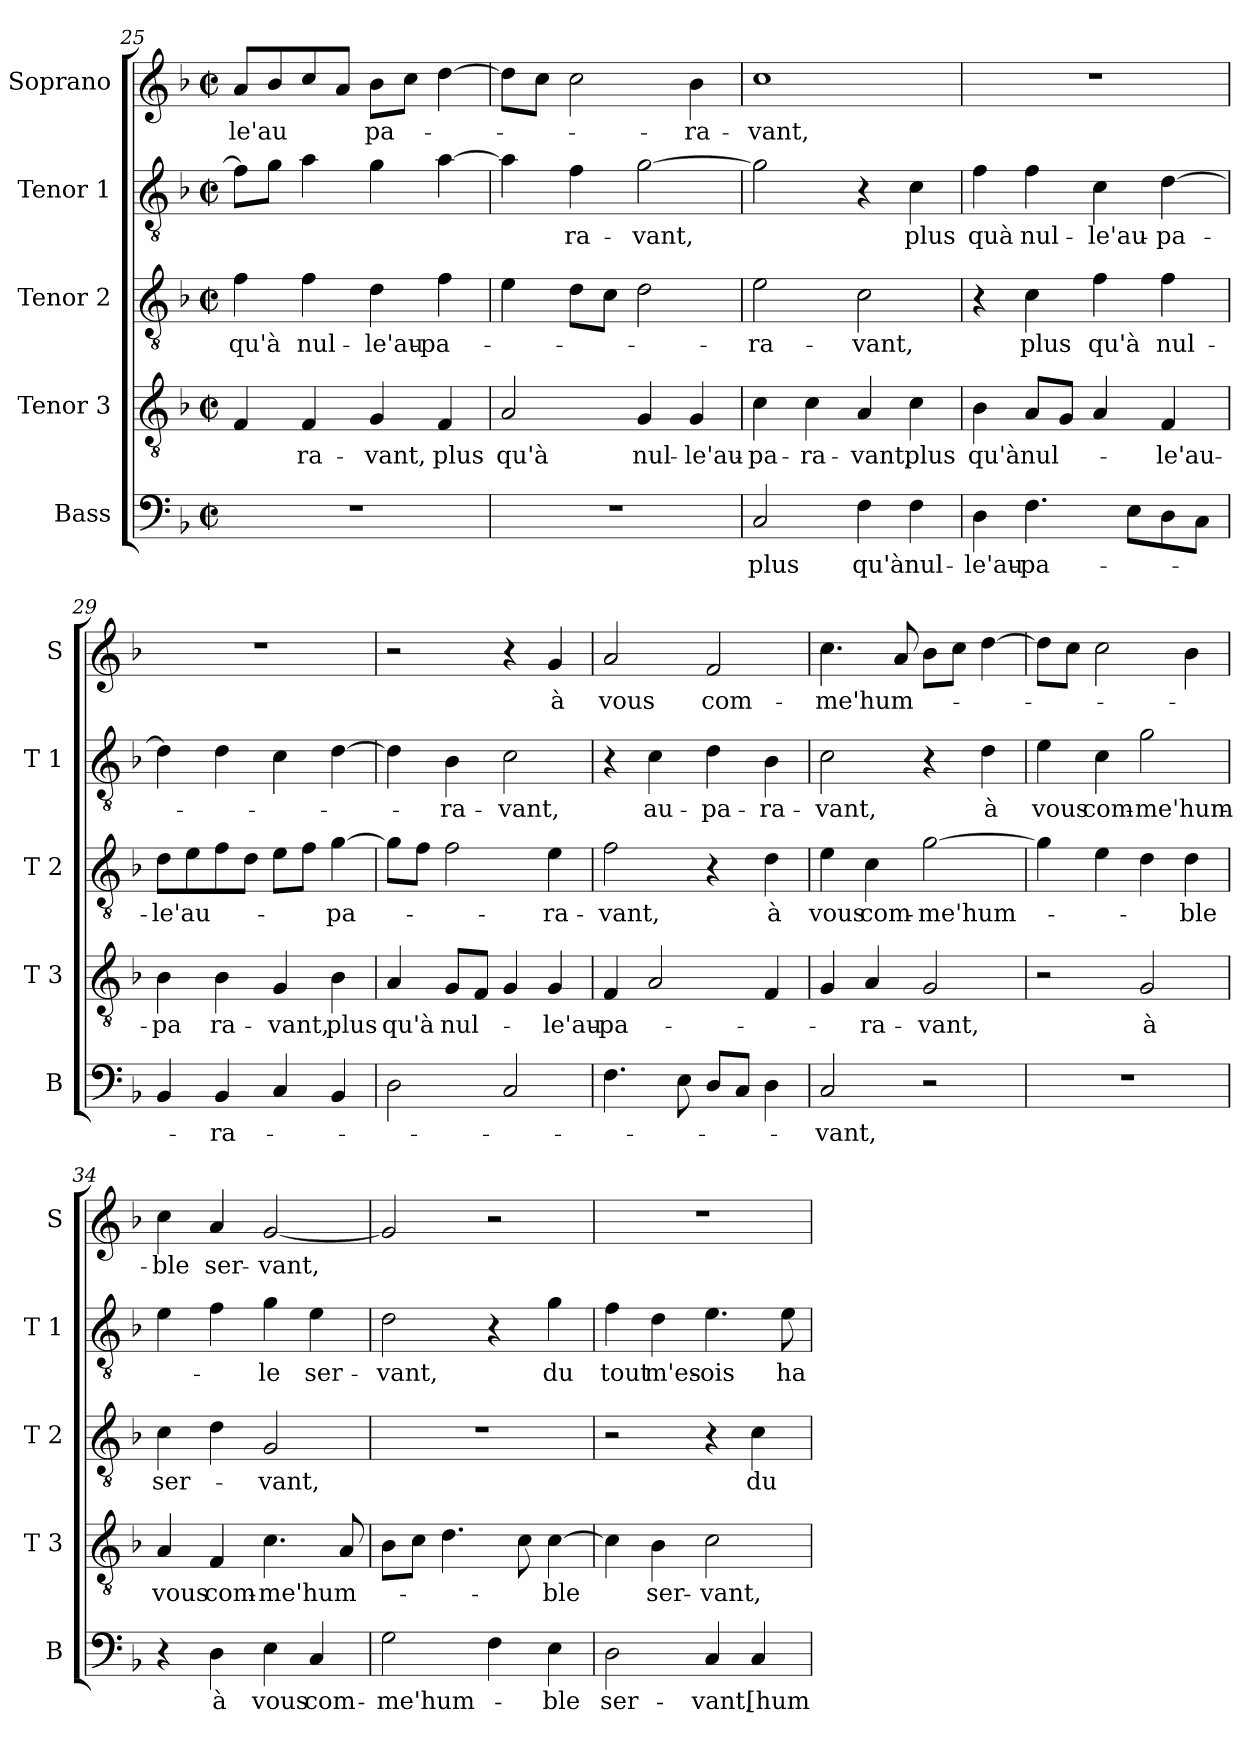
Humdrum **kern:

**kern	**text	**kern	**text	**kern	**text	**kern	**text	**kern	**text
*part5	*part5	*part4	*part4	*part3	*part3	*part2	*part2	*part1	*part1
*staff5	*staff5	*staff4	*staff4	*staff3	*staff3	*staff2	*staff2	*staff1	*staff1
*I"Bass	*	*I"Tenor 3	*	*I"Tenor 2	*	*I"Tenor 1	*	*I"Soprano	*
*I'B	*	*I'T 3	*	*I'T 2	*	*I'T 1	*	*I'S	*
*clefF4	*	*clefGv2	*	*clefGv2	*	*clefGv2	*	*clefG2	*
*k[b-]	*	*k[b-]	*	*k[b-]	*	*k[b-]	*	*k[b-]	*
*F:	*	*F:	*	*F:	*	*F:	*	*F:	*
*M2/2	*	*M2/2	*	*M2/2	*	*M2/2	*	*M2/2	*
*met(c|)	*	*met(c|)	*	*met(c|)	*	*met(c|)	*	*met(c|)	*
=25	=25	=25	=25	=25	=25	=25	=25	=25	=25
1r	.	4F/	.	4f\	qu'à	8f\L]	.	8a/L	-le'au
.	.	.	.	.	.	8g\J	.	8b-/	.
.	.	4F/	-ra-	4f\	nul-	4a\	.	8cc/	.
.	.	.	.	.	.	.	.	8a/J	.
.	.	4G/	-vant,	4d\	-le'au-	4g\	.	8b-\L	pa-
.	.	.	.	.	.	.	.	8cc\J	.
.	.	4F/	plus	4f\	-pa-	[4a\	.	[4dd\	.
!!LO:PB:g=z
=26	=26	=26	=26	=26	=26	=26	=26	=26	=26
1r	.	2A/	qu'à	4e\	.	4a\]	.	8dd\L]	.
.	.	.	.	.	.	.	.	8cc\J	.
.	.	.	.	8d\L	.	4f\	-ra-	2cc\	.
.	.	.	.	8c\J	.	.	.	.	.
.	.	4G/	nul-	2d\	.	[2g\	-vant,	.	.
.	.	4G/	-le'au-	.	.	.	.	4b-\	-ra-
=27	=27	=27	=27	=27	=27	=27	=27	=27	=27
2C/	plus	4c\	-pa-	2e\	-ra-	2g\]	.	1cc	-vant,
.	.	4c\	-ra-	.	.	.	.	.	.
4F\	qu'à	4A/	-vant,	2c\	-vant,	4r	.	.	.
4F\	nul-	4c\	plus	.	.	4c\	plus	.	.
=28	=28	=28	=28	=28	=28	=28	=28	=28	=28
4D\	-le'au-	4B-\	qu'à	4r	.	4f\	quà	1r	.
4.F\	-pa-	8A/L	nul-	4c\	plus	4f\	nul-	.	.
.	.	8G/J	.	.	.	.	.	.	.
.	.	4A/	.	4f\	qu'à	4c\	-le'au-	.	.
8E\L	.	.	.	.	.	.	.	.	.
8D\	.	4F/	-le'au-	4f\	nul-	[4d\	-pa-	.	.
8C\J	.	.	.	.	.	.	.	.	.
=29	=29	=29	=29	=29	=29	=29	=29	=29	=29
4BB-/	.	4B-\	-pa	8d\L	-le'au-	4d\]	.	1r	.
.	.	.	.	8e\	.	.	.	.	.
4BB-/	-ra-	4B-\	ra-	8f\	.	4d\	.	.	.
.	.	.	.	8d\J	.	.	.	.	.
4C/	.	4G/	-vant,	8e\L	.	4c\	.	.	.
.	.	.	.	8f\J	.	.	.	.	.
4BB-/	.	4B-\	plus	[4g\	-pa-	[4d\	.	.	.
=30	=30	=30	=30	=30	=30	=30	=30	=30	=30
2D\	.	4A/	qu'à	8g\L]	.	4d\]	.	2r	.
.	.	.	.	8f\J	.	.	.	.	.
.	.	8G/L	nul-	2f\	.	4B-\	-ra-	.	.
.	.	8F/J	.	.	.	.	.	.	.
2C/	.	4G/	.	.	.	2c\	-vant,	4r	.
.	.	4G/	-le'au-	4e\	-ra-	.	.	4g/	à
!!LO:LB:g=z
=31	=31	=31	=31	=31	=31	=31	=31	=31	=31
4.F\	.	4F/	-pa-	2f\	-vant,	4r	.	2a/	vous
.	.	2A/	.	.	.	4c\	au-	.	.
8E\	.	.	.	.	.	.	.	.	.
8D/L	.	.	.	4r	.	4d\	-pa-	2f/	com-
8C/J	.	.	.	.	.	.	.	.	.
4D\	.	4F/	.	4d\	à	4B-\	-ra-	.	.
=32	=32	=32	=32	=32	=32	=32	=32	=32	=32
2C/	-vant,	4G/	.	4e\	vous	2c\	-vant,	4.cc\	-me'hum-
.	.	4A/	-ra-	4c\	com-	.	.	.	.
.	.	.	.	.	.	.	.	8a/	.
2r	.	2G/	-vant,	[2g\	-me'hum-	4r	.	8b-\L	.
.	.	.	.	.	.	.	.	8cc\J	.
.	.	.	.	.	.	4d\	à	[4dd\	.
=33	=33	=33	=33	=33	=33	=33	=33	=33	=33
1r	.	2r	.	4g\]	.	4e\	vous	8dd\L]	.
.	.	.	.	.	.	.	.	8cc\J	.
.	.	.	.	4e\	.	4c\	com-	2cc\	.
.	.	2G/	à	4d\	.	2g\	-me'hum-	.	.
.	.	.	.	4d\	-ble	.	.	4b-\	.
=34	=34	=34	=34	=34	=34	=34	=34	=34	=34
4r	.	4A/	vous	4c\	ser-	4e\	.	4cc\	-ble
4D\	à	4F/	com-	4d\	.	4f\	.	4a/	ser-
4E\	vous	4.c\	-me'hum-	2G/	-vant,	4g\	-le	[2g/	-vant,
4C/	com-	.	.	.	.	4e\	ser-	.	.
.	.	8A/	.	.	.	.	.	.	.
=35	=35	=35	=35	=35	=35	=35	=35	=35	=35
2G\	-me'hum-	8B-\L	.	1r	.	2d\	-vant,	2g/]	.
.	.	8c\J	.	.	.	.	.	.	.
.	.	4.d\	.	.	.	.	.	.	.
4F\	.	.	.	.	.	4r	.	2r	.
.	.	8c\	.	.	.	.	.	.	.
4E\	-ble	[4c\	-ble	.	.	4g\	du	.	.
!!LO:LB:g=z
=36	=36	=36	=36	=36	=36	=36	=36	=36	=36
2D\	ser-	4c\]	.	2r	.	4f\	tout	1r	.
.	.	4B-\	ser-	.	.	4d\	m'es-	.	.
4C/	-vant,	2c\	-vant,	4r	.	4.e\	-ois	.	.
4C/	[hum-	.	.	4c\	du	.	.	.	.
.	.	.	.	.	.	8e\	ha-	.	.
=	=	=	=	=	=	=	=	=	=
*-	*-	*-	*-	*-	*-	*-	*-	*-	*-
